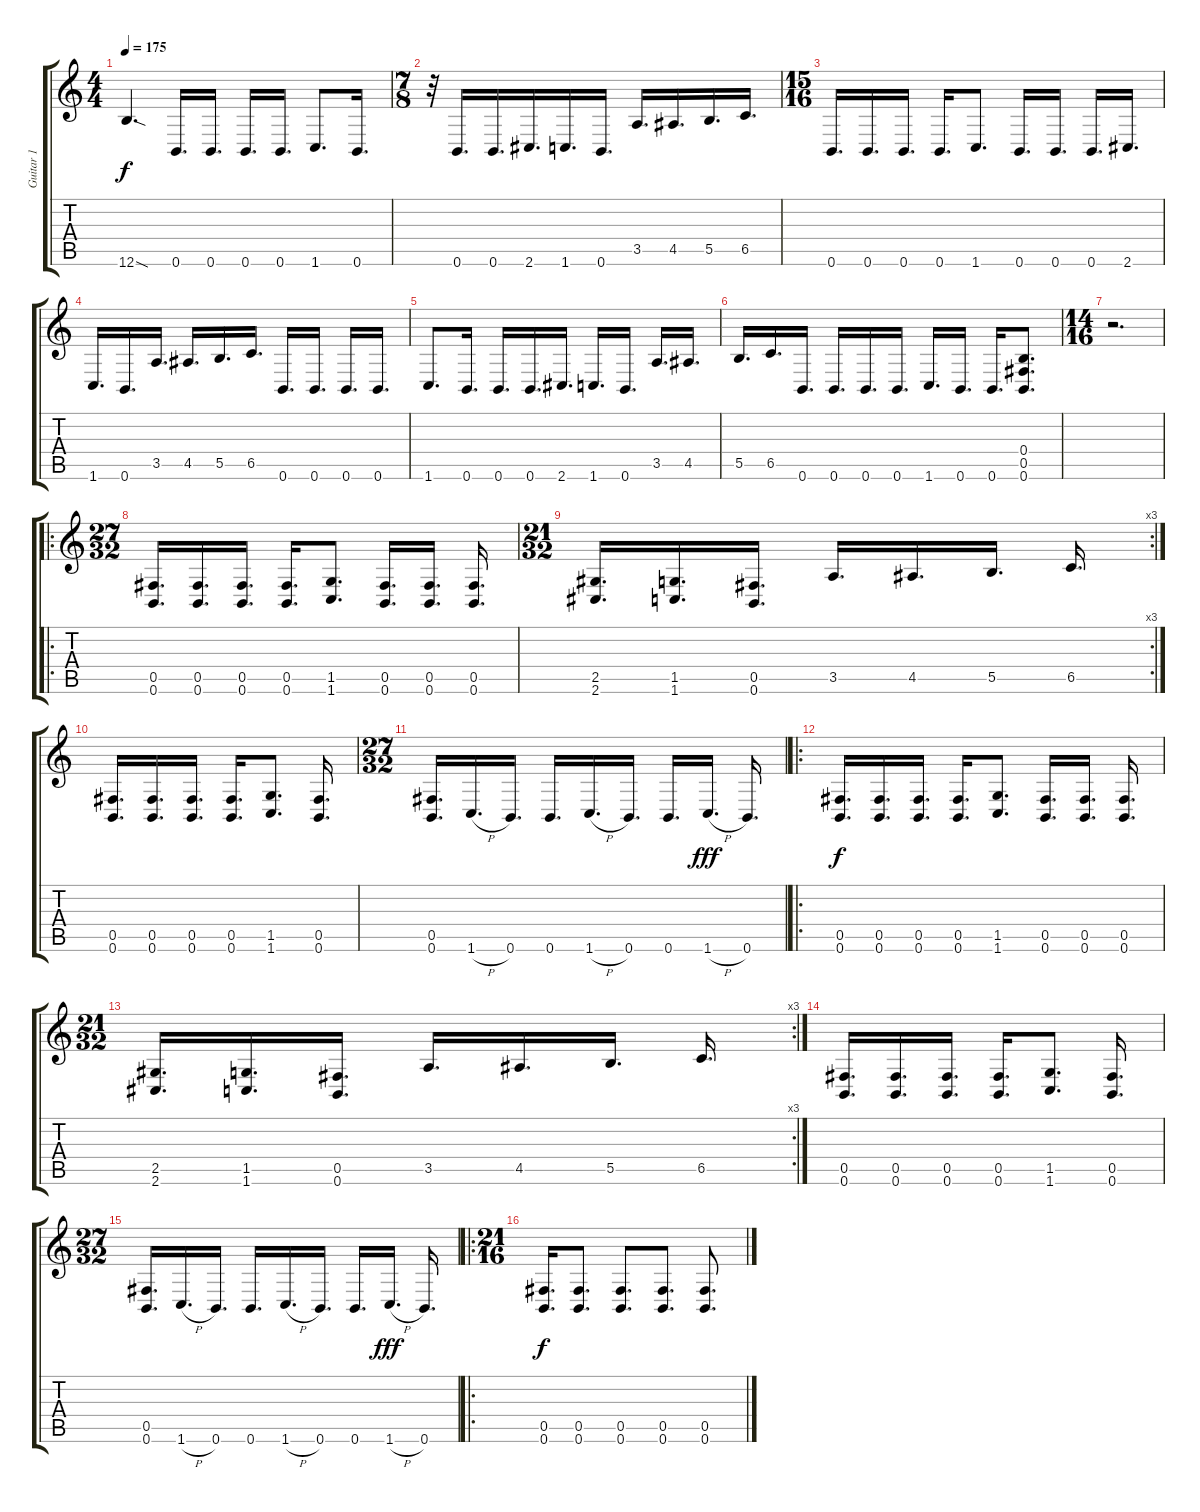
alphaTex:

\track ("Guitar 1" "Guitar 1") {instrument distortionguitar}
\staff {score tabs}
\tuning (Db4 Ab3 E3 B2 Gb2 B1) {hide}
\ts (4 4)
\tempo 175
\clef g2
\ks c
12.6{sod}.4{d dy f instrument distortionguitar} 0.6.16{d} 0.6.16{d} 0.6.16{d} 0.6.16{d} 1.6.8{d} 0.6.16{d} |
\ts (7 8)
r.32 0.6.16{d} 0.6.16{d} 2.6.16{d} 1.6.16{d} 0.6.16{d} 3.5.16{d} 4.5.16{d} 5.5.16{d} 6.5.16{d} |
\ts (15 16)
0.6.16{d} 0.6.16{d} 0.6.16{d} 0.6.16{d} 1.6.8{d} 0.6.16{d} 0.6.16{d} 0.6.16{d} 2.6.16{d} |
1.6.16{d} 0.6.16{d} 3.5.16{d} 4.5.16{d} 5.5.16{d} 6.5.16{d} 0.6.16{d} 0.6.16{d} 0.6.16{d} 0.6.16{d} |
1.6.8{d} 0.6.16{d} 0.6.16{d} 0.6.16{d} 2.6.16{d} 1.6.16{d} 0.6.16{d} 3.5.16{d} 4.5.16{d} |
5.5.16{d} 6.5.16{d} 0.6.16{d} 0.6.16{d} 0.6.16{d} 0.6.16{d} 1.6.16{d} 0.6.16{d} 0.6.16{d} (0.4 0.5 0.6).8{d} |
\ts (14 16)
r.2{d} |
\ro
\ts (27 32)
(0.5 0.6).16{d} (0.5 0.6).16{d} (0.5 0.6).16{d} (0.5 0.6).16{d} (1.5 1.6).8{d} (0.5 0.6).16{d} (0.5 0.6).16{d} (0.5 0.6).16{d} |
\rc 3
\ts (21 32)
(2.5 2.6).16{d} (1.5 1.6).16{d} (0.5 0.6).16{d} 3.5.16{d} 4.5.16{d} 5.5.16{d} 6.5.16{d} |
(0.5 0.6).16{d} (0.5 0.6).16{d} (0.5 0.6).16{d} (0.5 0.6).16{d} (1.5 1.6).8{d} (0.5 0.6).16{d} |
\ts (27 32)
(0.5 0.6).16{d} 1.6{h}.16{d} 0.6.16{d} 0.6.16{d} 1.6{h}.16{d} 0.6.16{d} 0.6.16{d} 1.6{h}.16{d dy fff} 0.6.16{d} |
\ro
(0.5 0.6).16{d dy f} (0.5 0.6).16{d} (0.5 0.6).16{d} (0.5 0.6).16{d} (1.5 1.6).8{d} (0.5 0.6).16{d} (0.5 0.6).16{d} (0.5 0.6).16{d} |
\rc 3
\ts (21 32)
(2.5 2.6).16{d} (1.5 1.6).16{d} (0.5 0.6).16{d} 3.5.16{d} 4.5.16{d} 5.5.16{d} 6.5.16{d} |
(0.5 0.6).16{d} (0.5 0.6).16{d} (0.5 0.6).16{d} (0.5 0.6).16{d} (1.5 1.6).8{d} (0.5 0.6).16{d} |
\ts (27 32)
(0.5 0.6).16{d} 1.6{h}.16{d} 0.6.16{d} 0.6.16{d} 1.6{h}.16{d} 0.6.16{d} 0.6.16{d} 1.6{h}.16{d dy fff} 0.6.16{d} |
\ro
\ts (21 16)
(0.5 0.6).16{d dy f} (0.5 0.6).8{d} (0.5 0.6).8{d} (0.5 0.6).8{d} (0.5 0.6).8{d}
